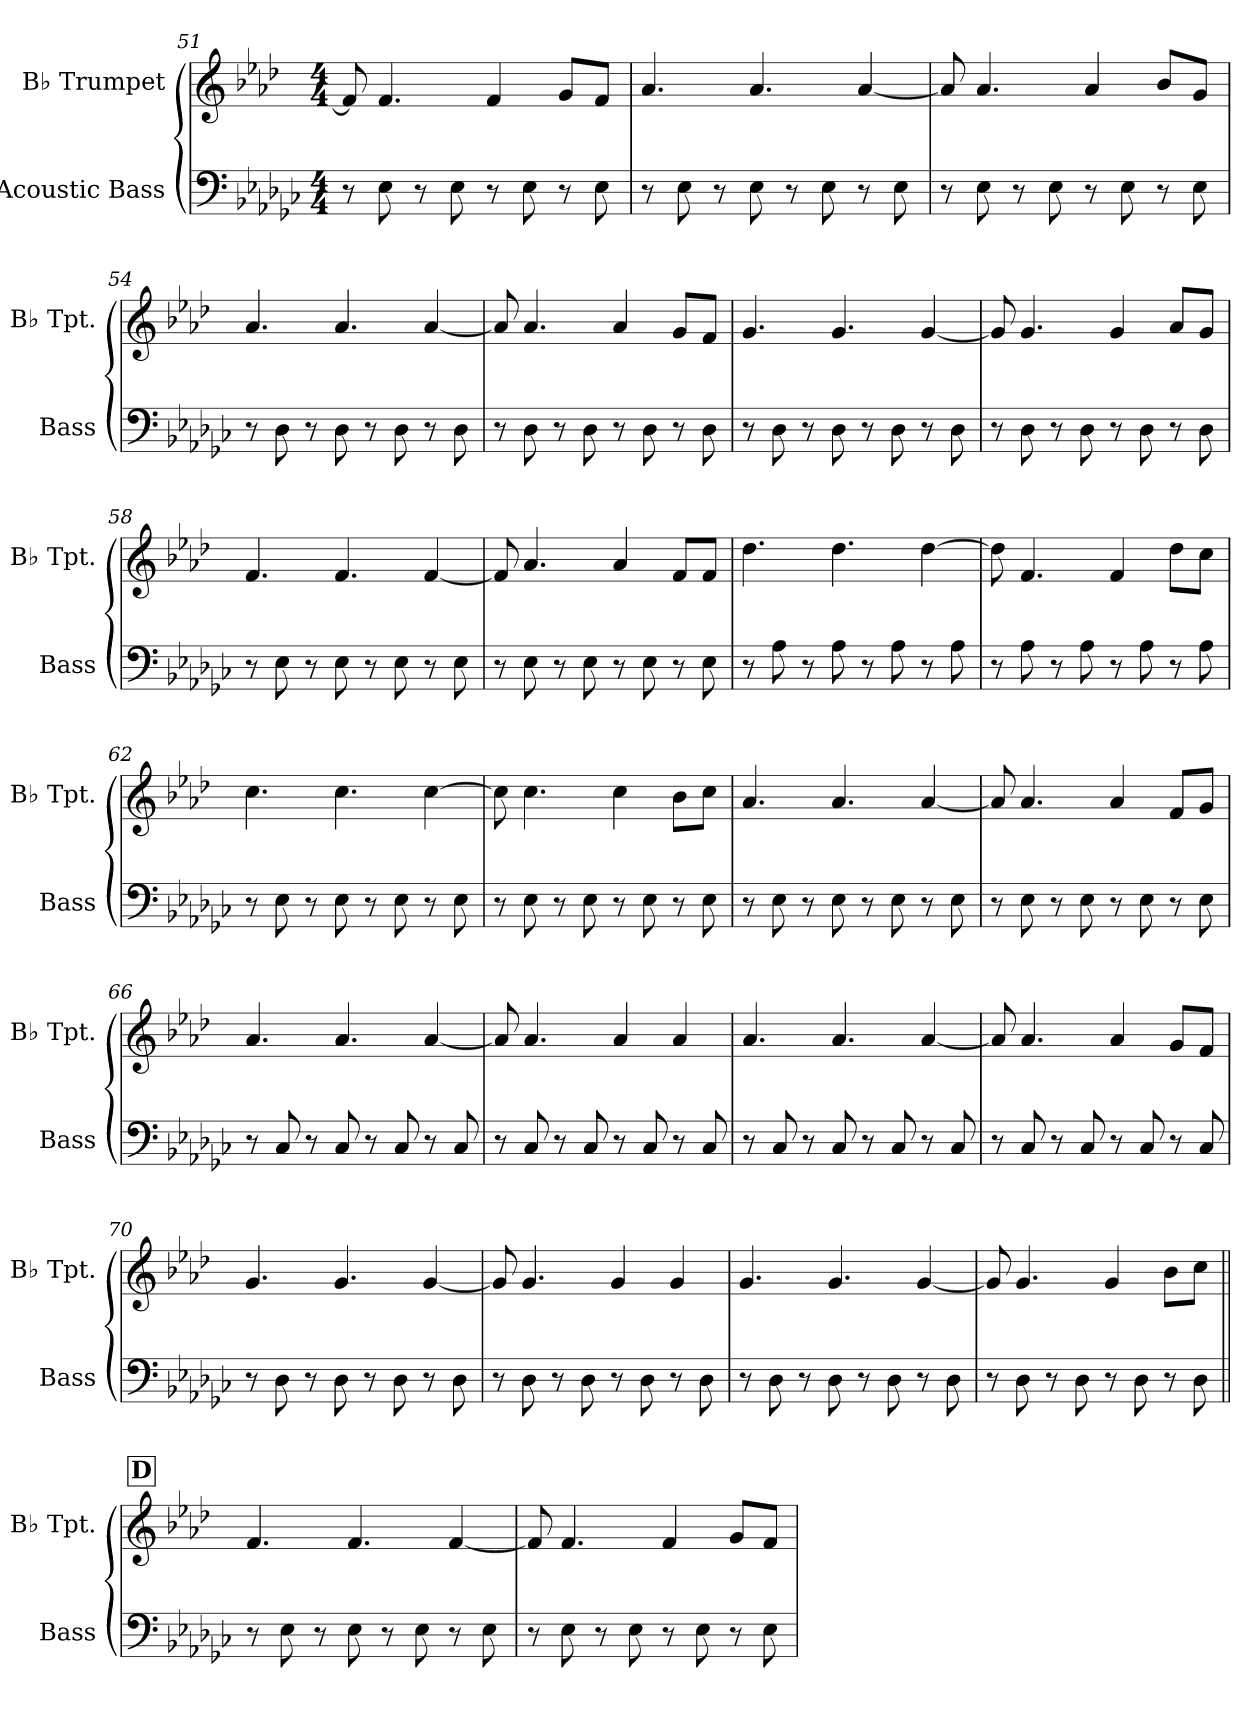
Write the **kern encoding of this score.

**kern	**kern
*part2	*part1
*staff2	*staff1
*I"Acoustic Bass	*I"B♭ Trumpet
*I'Bass	*I'B♭ Tpt.
*clefF4	*clefG2
*ITrd7c12	*ITrd1c2
*k[b-e-a-d-g-c-]	*k[b-e-a-d-g-c-]
*M4/4	*M4/4
=51	=51
8r	8e-]
8EE-	4.e-
8r	.
8EE-	.
8r	4e-
8EE-	.
8r	8fL
8EE-	8e-J
=52	=52
8r	4.g-
8EE-	.
8r	.
8EE-	4.g-
8r	.
8EE-	.
8r	[4g-
8EE-	.
=53	=53
8r	8g-]
8EE-	4.g-
8r	.
8EE-	.
8r	4g-
8EE-	.
8r	8a-L
8EE-	8fJ
=54	=54
8r	4.g-
8DD-	.
8r	.
8DD-	4.g-
8r	.
8DD-	.
8r	[4g-
8DD-	.
=55	=55
8r	8g-]
8DD-	4.g-
8r	.
8DD-	.
8r	4g-
8DD-	.
8r	8fL
8DD-	8e-J
=56	=56
8r	4.f
8DD-	.
8r	.
8DD-	4.f
8r	.
8DD-	.
8r	[4f
8DD-	.
=57	=57
8r	8f]
8DD-	4.f
8r	.
8DD-	.
8r	4f
8DD-	.
8r	8g-L
8DD-	8fJ
=58	=58
8r	4.e-
8EE-	.
8r	.
8EE-	4.e-
8r	.
8EE-	.
8r	[4e-
8EE-	.
=59	=59
8r	8e-]
8EE-	4.g-
8r	.
8EE-	.
8r	4g-
8EE-	.
8r	8e-L
8EE-	8e-J
=60	=60
8r	4.cc-
8AA-	.
8r	.
8AA-	4.cc-
8r	.
8AA-	.
8r	[4cc-
8AA-	.
=61	=61
8r	8cc-]
8AA-	4.e-
8r	.
8AA-	.
8r	4e-
8AA-	.
8r	8cc-L
8AA-	8b-J
=62	=62
8r	4.b-
8EE-	.
8r	.
8EE-	4.b-
8r	.
8EE-	.
8r	[4b-
8EE-	.
=63	=63
8r	8b-]
8EE-	4.b-
8r	.
8EE-	.
8r	4b-
8EE-	.
8r	8a-L
8EE-	8b-J
=64	=64
8r	4.g-
8EE-	.
8r	.
8EE-	4.g-
8r	.
8EE-	.
8r	[4g-
8EE-	.
=65	=65
8r	8g-]
8EE-	4.g-
8r	.
8EE-	.
8r	4g-
8EE-	.
8r	8e-L
8EE-	8fJ
=66	=66
8r	4.g-
8CC-	.
8r	.
8CC-	4.g-
8r	.
8CC-	.
8r	[4g-
8CC-	.
=67	=67
8r	8g-]
8CC-	4.g-
8r	.
8CC-	.
8r	4g-
8CC-	.
8r	4g-
8CC-	.
=68	=68
8r	4.g-
8CC-	.
8r	.
8CC-	4.g-
8r	.
8CC-	.
8r	[4g-
8CC-	.
=69	=69
8r	8g-]
8CC-	4.g-
8r	.
8CC-	.
8r	4g-
8CC-	.
8r	8fL
8CC-	8e-J
=70	=70
8r	4.f
8DD-	.
8r	.
8DD-	4.f
8r	.
8DD-	.
8r	[4f
8DD-	.
=71	=71
8r	8f]
8DD-	4.f
8r	.
8DD-	.
8r	4f
8DD-	.
8r	4f
8DD-	.
=72	=72
8r	4.f
8DD-	.
8r	.
8DD-	4.f
8r	.
8DD-	.
8r	[4f
8DD-	.
=73	=73
8r	8f]
8DD-	4.f
8r	.
8DD-	.
8r	4f
8DD-	.
8r	8a-L
8DD-	8b-J
!!LO:REH:place=s1:a:B:fs=14:t=D
=74||	=74||
8r	4.e-
8EE-	.
8r	.
8EE-	4.e-
8r	.
8EE-	.
8r	[4e-
8EE-	.
=75	=75
8r	8e-]
8EE-	4.e-
8r	.
8EE-	.
8r	4e-
8EE-	.
8r	8fL
8EE-	8e-J
=	=
*-	*-
